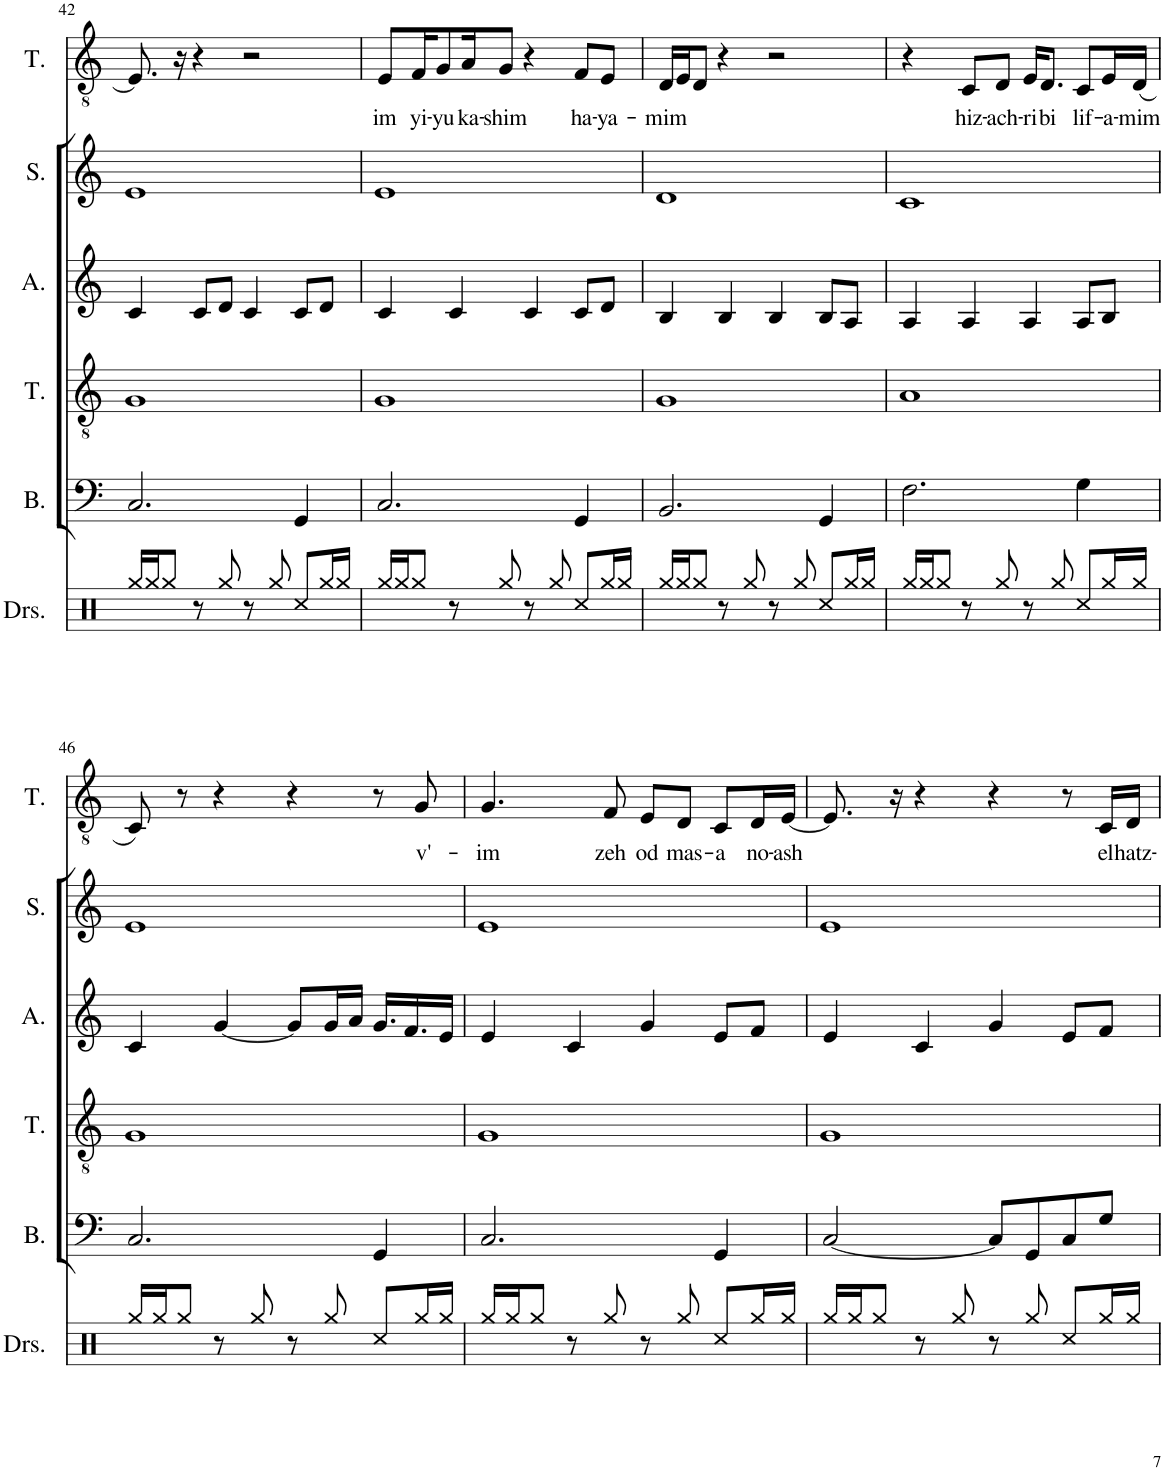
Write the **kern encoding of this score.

**kern	**kern	**kern	**kern	**kern	**kern	**text
*part6	*part5	*part4	*part3	*part2	*part1	*part1
*staff6	*staff5	*staff4	*staff3	*staff2	*staff1	*staff1
*I"Drumset	*I"Bass	*I"Tenor	*I"Alto	*I"Soprano	*I"Tenor	*
*I'Drs.	*I'B.	*I'T.	*I'A.	*I'S.	*I'T.	*
!!LO:PB:g=z
*clefX	*clefF4	*clefGv2	*clefG2	*clefG2	*clefGv2	*
*k[]	*k[]	*k[]	*k[]	*k[]	*k[]	*
*M4/4	*M4/4	*M4/4	*M4/4	*M4/4	*M4/4	*
=42	=42	=42	=42	=42	=42	=42
16Rgg/LL	2.C/	1G	4c/	1e	8.E/]	.
16Rgg/J	.	.	.	.	.	.
8Rgg/J	.	.	.	.	.	.
.	.	.	.	.	16r	.
8r	.	.	8c/L	.	4r	.
8Rgg/	.	.	8d/J	.	.	.
8r	.	.	4c/	.	2r	.
8Rgg/	.	.	.	.	.	.
8Rcc/L	4GG/	.	8c/L	.	.	.
16Rgg/L	.	.	8d/J	.	.	.
16Rgg/JJ	.	.	.	.	.	.
=43	=43	=43	=43	=43	=43	=43
!	!	!	!	!	!	!LO:LY:b
16Rgg/LL	2.C/	1G	4c/	1e	8E/L	im
16Rgg/J	.	.	.	.	.	.
!	!	!	!	!	!	!LO:LY:b
8Rgg/J	.	.	.	.	16F/K	yi-
!	!	!	!	!	!	!LO:LY:b
.	.	.	.	.	8G/	-yu
8r	.	.	4c/	.	.	.
!	!	!	!	!	!	!LO:LY:b
.	.	.	.	.	16A/K	ka-
!	!	!	!	!	!	!LO:LY:b
8Rgg/	.	.	.	.	8G/J	-shim
8r	.	.	4c/	.	4r	.
8Rgg/	.	.	.	.	.	.
!	!	!	!	!	!	!LO:LY:b
8Rcc/L	4GG/	.	8c/L	.	8F/L	ha-
!	!	!	!	!	!	!LO:LY:b
16Rgg/L	.	.	8d/J	.	8E/J	-ya-
16Rgg/JJ	.	.	.	.	.	.
=44	=44	=44	=44	=44	=44	=44
!	!	!	!	!	!	!LO:LY:b
16Rgg/LL	2.BB/	1G	4B/	1d	16D/LL	-mim
16Rgg/J	.	.	.	.	16E/J	.
8Rgg/J	.	.	.	.	8D/J	.
8r	.	.	4B/	.	4r	.
8Rgg/	.	.	.	.	.	.
8r	.	.	4B/	.	2r	.
8Rgg/	.	.	.	.	.	.
8Rcc/L	4GG/	.	8B/L	.	.	.
16Rgg/L	.	.	8A/J	.	.	.
16Rgg/JJ	.	.	.	.	.	.
=45	=45	=45	=45	=45	=45	=45
16Rgg/LL	2.F\	1A	4A/	1c	4r	.
16Rgg/J	.	.	.	.	.	.
8Rgg/J	.	.	.	.	.	.
!	!	!	!	!	!	!LO:LY:b
8r	.	.	4A/	.	8C/L	hiz-
!	!	!	!	!	!	!LO:LY:b
8Rgg/	.	.	.	.	8D/J	-ach-
!	!	!	!	!	!	!LO:LY:b
8r	.	.	4A/	.	16E/KL	-ri
!	!	!	!	!	!	!LO:LY:b
.	.	.	.	.	8.D/J	bi
8Rgg/	.	.	.	.	.	.
!	!	!	!	!	!	!LO:LY:b
8Rcc/L	4G\	.	8A/L	.	8C/L	lif-
!	!	!	!	!	!	!LO:LY:b
16Rgg/L	.	.	8B/J	.	16E/L	-a-
!	!	!	!	!	!	!LO:LY:b
16Rgg/JJ	.	.	.	.	(16D/JJ	-mim
!!LO:LB:g=z
=46	=46	=46	=46	=46	=46	=46
16Rgg/LL	2.C/	1G	4c/	1e	8C/)	.
16Rgg/J	.	.	.	.	.	.
8Rgg/J	.	.	.	.	8r	.
8r	.	.	[4g/	.	4r	.
8Rgg/	.	.	.	.	.	.
8r	.	.	8g/L]	.	4r	.
8Rgg/	.	.	16g/L	.	.	.
.	.	.	16a/JJ	.	.	.
8Rcc/L	4GG/	.	16.g/LL	.	8r	.
.	.	.	16.f/	.	.	.
!	!	!	!	!	!	!LO:LY:b
16Rgg/L	.	.	.	.	8G/	v'-
16Rgg/JJ	.	.	16e/JJ	.	.	.
=47	=47	=47	=47	=47	=47	=47
!	!	!	!	!	!	!LO:LY:b
16Rgg/LL	2.C/	1G	4e/	1e	4.G/	-im
16Rgg/J	.	.	.	.	.	.
8Rgg/J	.	.	.	.	.	.
8r	.	.	4c/	.	.	.
!	!	!	!	!	!	!LO:LY:b
8Rgg/	.	.	.	.	8F/	zeh
!	!	!	!	!	!	!LO:LY:b
8r	.	.	4g/	.	8E/L	od
!	!	!	!	!	!	!LO:LY:b
8Rgg/	.	.	.	.	8D/J	mas-
!	!	!	!	!	!	!LO:LY:b
8Rcc/L	4GG/	.	8e/L	.	8C/L	-a
!	!	!	!	!	!	!LO:LY:b
16Rgg/L	.	.	8f/J	.	16D/L	no-
!	!	!	!	!	!	!LO:LY:b
16Rgg/JJ	.	.	.	.	[16E/JJ	-ash
=48	=48	=48	=48	=48	=48	=48
16Rgg/LL	[2C/	1G	4e/	1e	8.E/]	.
16Rgg/J	.	.	.	.	.	.
8Rgg/J	.	.	.	.	.	.
.	.	.	.	.	16r	.
8r	.	.	4c/	.	4r	.
8Rgg/	.	.	.	.	.	.
8r	8C/L]	.	4g/	.	4r	.
8Rgg/	8GG/	.	.	.	.	.
8Rcc/L	8C/	.	8e/L	.	8r	.
!	!	!	!	!	!	!LO:LY:b
16Rgg/L	8G/J	.	8f/J	.	16C/LL	el
!	!	!	!	!	!	!LO:LY:b
16Rgg/JJ	.	.	.	.	16D/JJ	hatz-
=	=	=	=	=	=	=
*-	*-	*-	*-	*-	*-	*-
